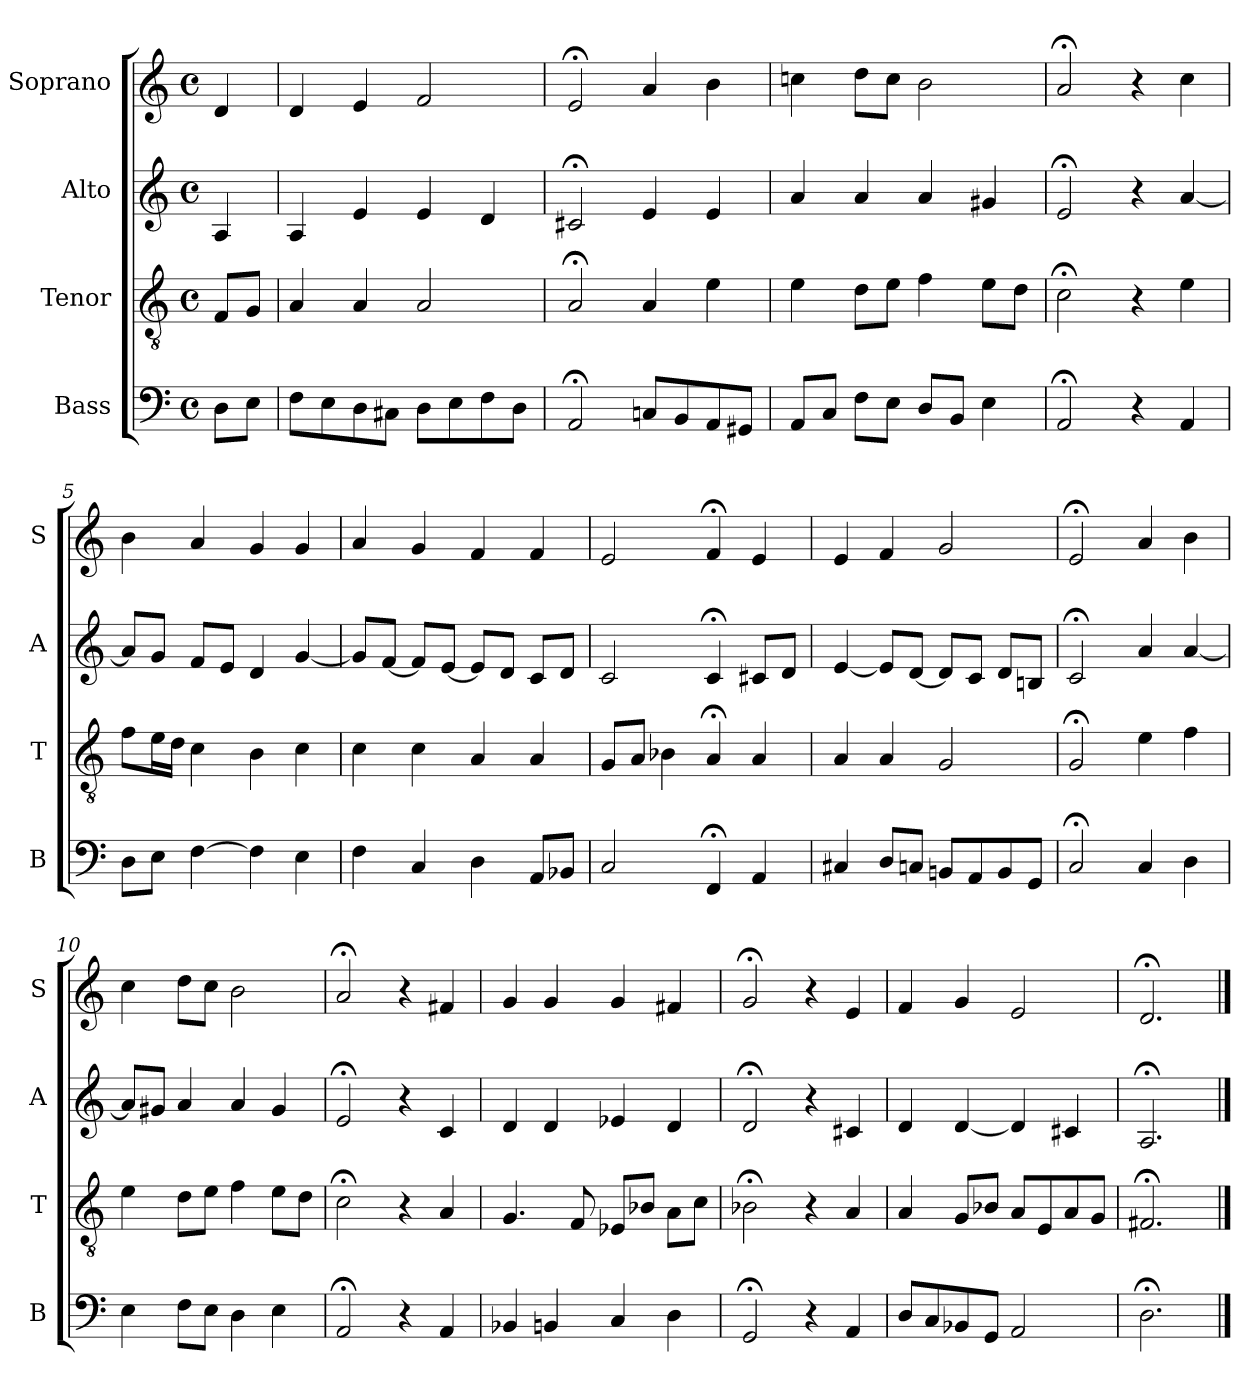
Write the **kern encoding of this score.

**kern	**kern	**kern	**kern
*part4	*part3	*part2	*part1
*staff4	*staff3	*staff2	*staff1
*I"Bass	*I"Tenor	*I"Alto	*I"Soprano
*I'B	*I'T	*I'A	*I'S
*clefF4	*clefGv2	*clefG2	*clefG2
*k[]	*k[]	*k[]	*k[]
*D:dor	*D:dor	*D:dor	*D:dor
*M4/4	*M4/4	*M4/4	*M4/4
*met(c)	*met(c)	*met(c)	*met(c)
*MM100	*MM100	*MM100	*MM100
=	=	=	=
8DL	8FL	4A	4d
8EJ	8GJ	.	.
=1	=1	=1	=1
8FL	4A	4A	4d
8E	.	.	.
8D	4A	4e	4e
8C#XJ	.	.	.
8DL	2A	4e	2f
8E	.	.	.
8F	.	4d	.
8DJ	.	.	.
=2	=2	=2	=2
2AA;<	2A;<	2c#X;<	2e;<
8CnL	4A	4e	4a
8BB	.	.	.
8AA	4e	4e	4b
8GG#XJ	.	.	.
=3	=3	=3	=3
8AAL	4e	4a	4ccn
8CJ	.	.	.
8FL	8dL	4a	8ddL
8EJ	8eJ	.	8ccJ
8DL	4f	4a	2b
8BBJ	.	.	.
4E	8eL	4g#X	.
.	8dJ	.	.
=4	=4	=4	=4
2AA;<	2c;<	2e;<	2a;<
4r	4r	4r	4r
4AA	4e	[4a	4cc
=5	=5	=5	=5
8DL	8fL	8aL]	4b
8EJ	16eL	8gJ	.
.	16dJJ	.	.
[4F	4c	8fL	4a
.	.	8eJ	.
4F]	4B	4d	4g
4E	4c	[4g	4g
=6	=6	=6	=6
4F	4c	8gL]	4a
.	.	[8fJ	.
4C	4c	8fL]	4g
.	.	[8eJ	.
4D	4A	8eL]	4f
.	.	8dJ	.
8AAL	4A	8cL	4f
8BB-XJ	.	8dJ	.
=7	=7	=7	=7
2C	8GL	2c	2e
.	8AJ	.	.
.	4B-X	.	.
4FF;<	4A;<	4c;<	4f;<
4AA	4A	8c#XL	4e
.	.	8dJ	.
=8	=8	=8	=8
4C#X	4A	[4e	4e
8DL	4A	8eL]	4f
8CnJ	.	[8dJ	.
8BBnL	2G	8dL]	2g
8AA	.	8cJ	.
8BB	.	8dL	.
8GGJ	.	8BnJ	.
=9	=9	=9	=9
2C;<	2G;<	2c;<	2e;<
4C	4e	4a	4a
4D	4f	[4a	4b
=10	=10	=10	=10
4E	4e	8aL]	4cc
.	.	8g#XJ	.
8FL	8dL	4a	8ddL
8EJ	8eJ	.	8ccJ
4D	4f	4a	2b
4E	8eL	4g#	.
.	8dJ	.	.
=11	=11	=11	=11
2AA;<	2c;<	2e;<	2a;<
4r	4r	4r	4r
4AAi	4Ai	4ci	4f#Xi
=12	=12	=12	=12
4BB-X	4.G	4d	4g
4BBn	.	4d	4g
.	8F	.	.
4C	8E-XL	4e-X	4g
.	8B-XJ	.	.
4D	8AL	4d	4f#X
.	8cJ	.	.
=13	=13	=13	=13
2GG;<	2B-X;<	2d;<	2g;<
4r	4r	4r	4r
4AA	4A	4c#X	4e
=14	=14	=14	=14
8DL	4A	4d	4f
8C	.	.	.
8BB-X	8GL	[4d	4g
8GGJ	8B-XJ	.	.
2AA	8AL	4d]	2e
.	8E	.	.
.	8A	4c#X	.
.	8GJ	.	.
=15	=15	=15	=15
2.D;<	2.F#X;<	2.A;<	2.d;<
==	==	==	==
*-	*-	*-	*-
